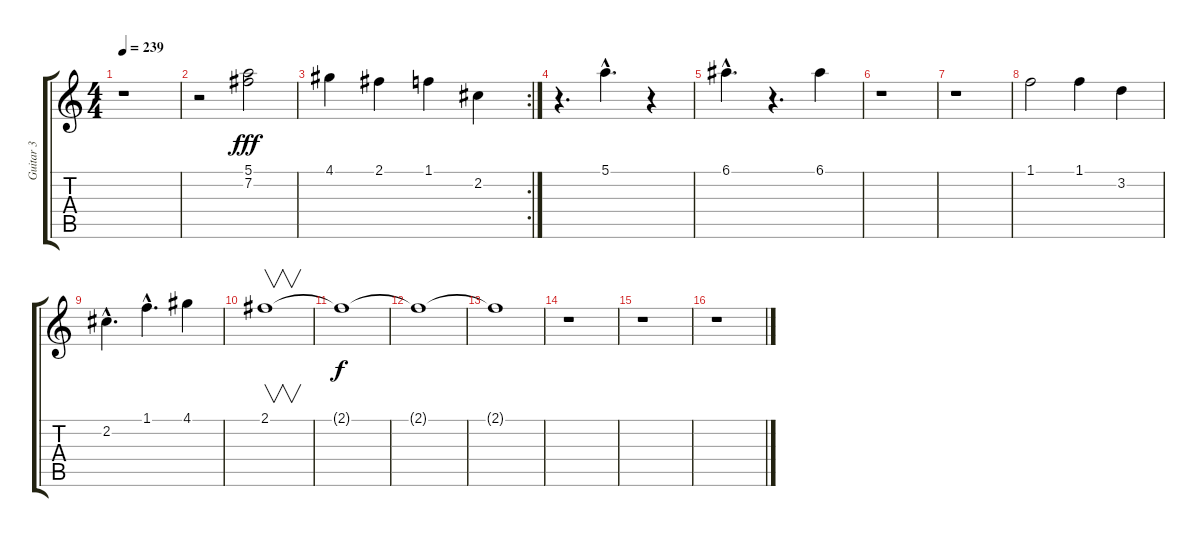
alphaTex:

\track ("Guitar 3" "Guitar 3") {instrument distortionguitar}
\staff {score tabs}
\tuning (E4 B3 G3 D3 A2 E2) {hide}
\ts (4 4)
\tempo 239
\clef g2
\ks c
r.1{dy fff} |
r.2 (5.1 7.2).2 |
\rc 2
4.1.4 2.1.4 1.1.4 2.2.4 |
r.4{d} 5.1{hac}.4{d} r.4 |
6.1{hac}.4{d} r.4{d} 6.1.4 |
r.1 |
r.1 |
1.1.2 1.1.4 3.2.4 |
2.2{hac}.4{d} 1.1{hac}.4{d} 4.1.4 |
2.1.1{v} |
2.1{t}.1{dy f} |
2.1{t}.1 |
2.1{t}.1 |
r.1 |
r.1 |
r.1
